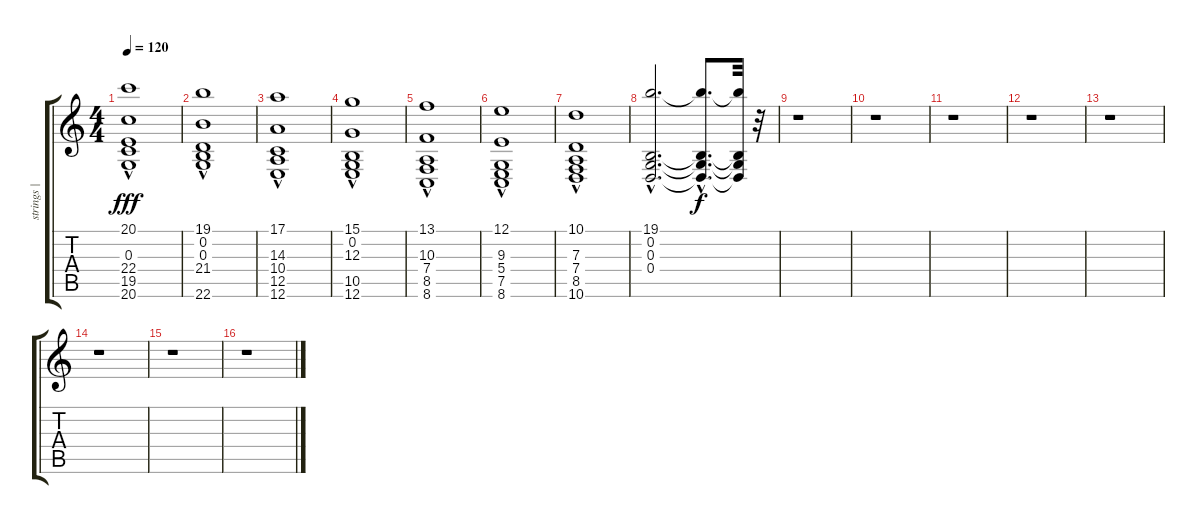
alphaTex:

\track ("strings | upper" "strings | ") {instrument synthstrings1}
\staff {score tabs}
\tuning (E4 B3 G3 D3 A2 E2) {hide}
\ts (4 4)
\tempo 120
\clef g2
\ks c
(20.1 0.3{hac} 22.4 19.5 20.6).1{dy fff} |
(19.1{hac} 0.2{hac} 0.3{hac} 21.4{hac} 22.6).1 |
(17.1 14.3 10.4{hac} 12.5 12.6{hac}).1 |
(15.1{hac} 0.2 12.3{hac} 10.5{hac} 12.6{hac}).1 |
(13.1 10.3 7.4{hac} 8.5 8.6{hac}).1 |
(12.1 9.3 5.4 7.5 8.6{hac}).1 |
(10.1{hac} 7.3{hac} 7.4{hac} 8.5 10.6{hac}).1 |
(19.1{hac} 0.2{hac} 0.3{hac} 0.4{hac}).2{d} (19.1{hac t} 0.2{hac t} 0.3{hac t} 0.4{hac t}).8{d dy f} (19.1{t} 0.2{t} 0.3{t} 0.4{t}).32 r.32 |
r.1 |
r.1 |
r.1 |
r.1 |
r.1 |
r.1 |
r.1 |
r.1
